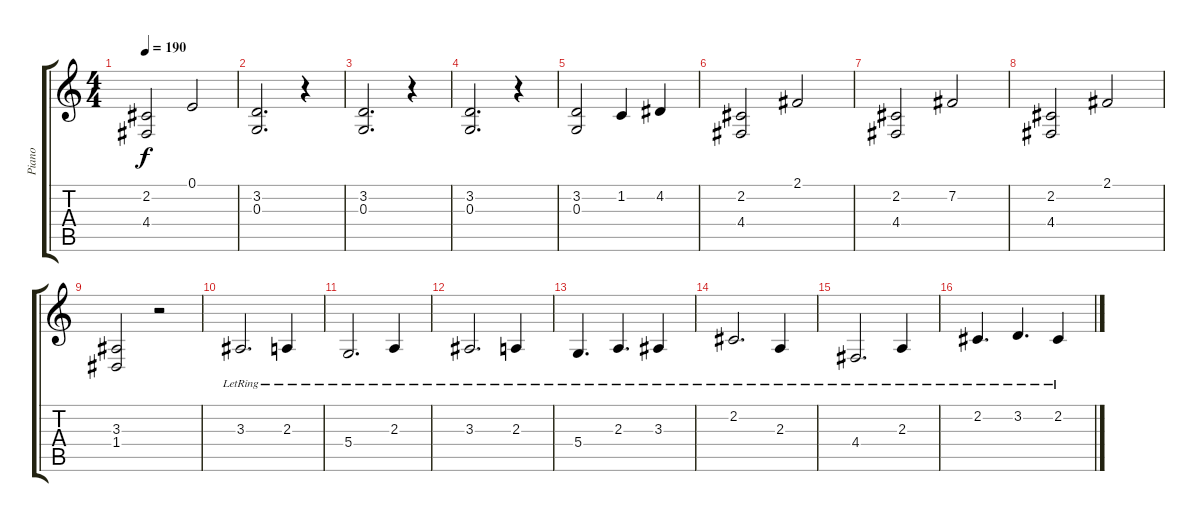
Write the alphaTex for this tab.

\track ("Piano" "Piano") {instrument brightacousticpiano}
\staff {score tabs}
\tuning (E4 B3 G3 D3 A2 E2) {hide}
\ts (4 4)
\tempo 190
\clef g2
\ks c
(2.2 4.4).2{dy f} 0.1.2 |
(3.2 0.3).2{d} r.4 |
(3.2 0.3).2{d} r.4 |
(3.2 0.3).2{d} r.4 |
(3.2 0.3).2 1.2.4 4.2.4 |
(2.2 4.4).2 2.1.2 |
(2.2 4.4).2 7.2.2 |
(2.2 4.4).2 2.1.2 |
(3.3 1.4).2 r.2 |
3.3{lr}.2{d volume 9 instrument glockenspiel} 2.3{lr}.4 |
5.4{lr}.2{d} 2.3{lr}.4 |
3.3{lr}.2{d} 2.3{lr}.4 |
5.4{lr}.4{d} 2.3{lr}.4{d} 3.3{lr}.4 |
2.2{lr}.2{d} 2.3{lr}.4 |
4.4{lr}.2{d} 2.3{lr}.4 |
2.2{lr}.4{d} 3.2{lr}.4{d} 2.2{lr}.4
